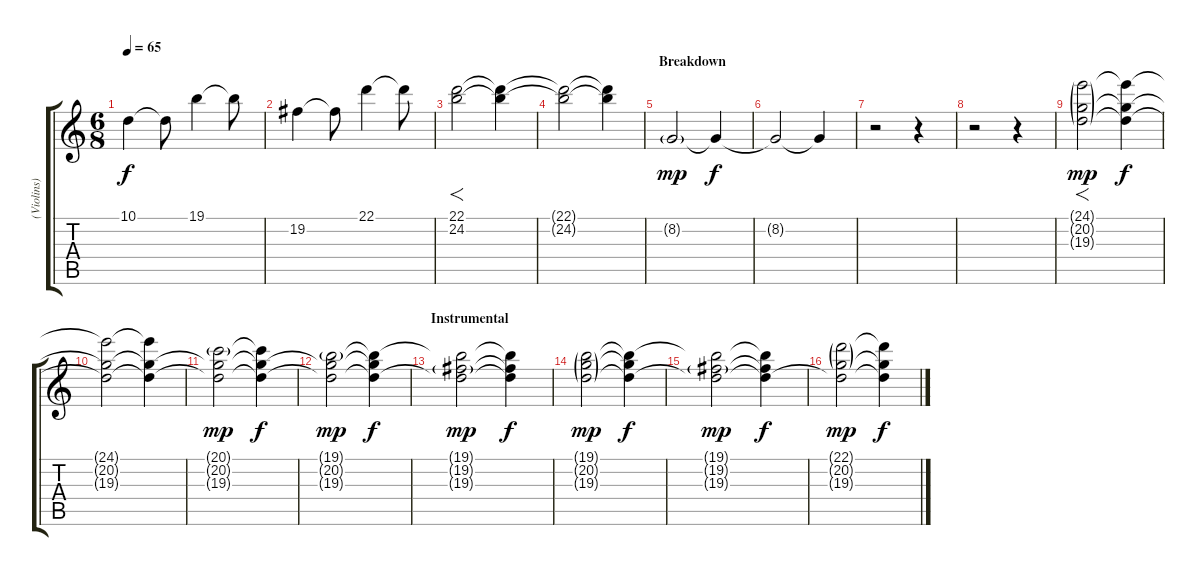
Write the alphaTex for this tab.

\track ("(Violins)" "(Violins)") {instrument tremolostrings}
\staff {score tabs}
\tuning (E4 B3 G3 D3 A2 E2) {hide}
\ts (6 8)
\tempo 65
\clef g2
\ks c
10.1.4{dy f} 10.1{t}.8 19.1.4 19.1{t}.8 |
19.2.4 19.2{t}.8 22.1.4 22.1{t}.8 |
(22.1 24.2).2{f} (22.1{t} 24.2{t}).4 |
(22.1{t} 24.2{t}).2 (22.1{t} 24.2{t}).4 |
\section ("" "Breakdown")
8.2{g}.2{dy mp} 8.2{t}.4{dy f} |
8.2{t}.2{volume 5} 8.2{t}.4 |
r.2 r.4 |
r.2 r.4 |
(24.1{g} 20.2{g} 19.3{g}).2{f dy mp volume 11} (24.1{t} 20.2{t} 19.3{t}).4{dy f} |
(24.1{t} 20.2{t} 19.3{t}).2 (24.1{t} 20.2{t} 19.3{t}).4 |
(20.1{g} 20.2{t} 19.3{t}).2{dy mp} (20.1{t} 20.2{t} 19.3{t}).4{dy f} |
(19.1{g} 20.2{t} 19.3{t}).2{dy mp} (19.1{t} 20.2{t} 19.3{t}).4{dy f} |
\section ("" "Instrumental")
(19.1{t} 19.2{g} 19.3{t}).2{dy mp volume 5} (19.1{t} 19.2{t} 19.3{t}).4{dy f} |
(19.1{g} 20.2{g} 19.3{g}).2{dy mp volume 11} (19.1{t} 20.2{t} 19.3{t}).4{dy f} |
(19.1{t} 19.2{g} 19.3{t}).2{dy mp} (19.1{t} 19.2{t} 19.3{t}).4{dy f} |
(22.1{g} 20.2{g} 19.3{t}).2{dy mp} (22.1{t} 20.2{t} 19.3{t}).4{dy f}
